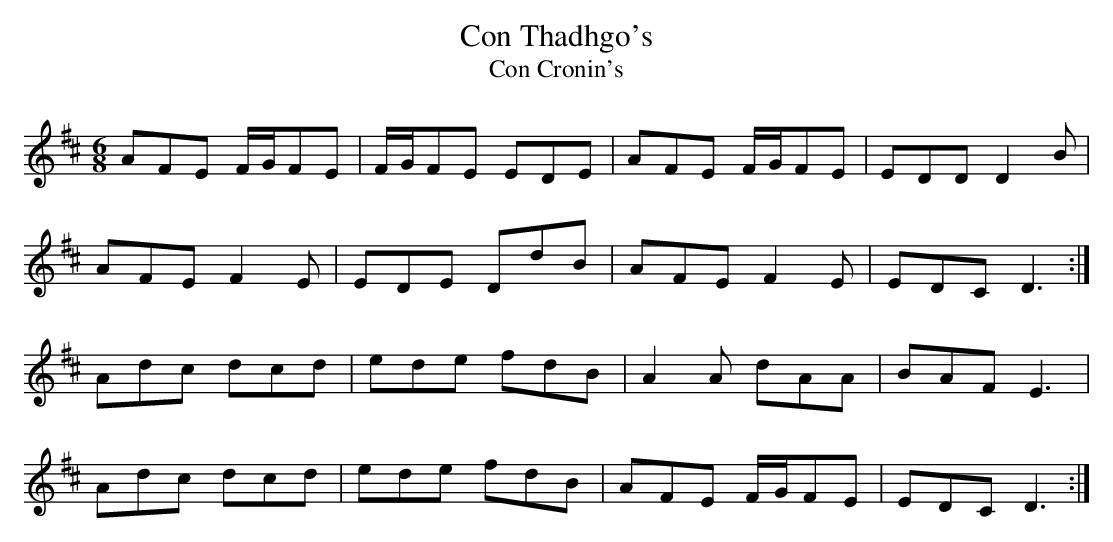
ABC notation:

X:1
T: Con Thadhgo's
T: Con Cronin's
L: 1/8
M: 6/8
K: D
AFE F/G/FE|F/G/FE EDE|AFE F/G/FE|EDD D2B|
AFE F2E|EDE DdB|AFE F2E|EDC D3 :|
Adc dcd|ede fdB|A2A dAA|BAF E3|
Adc dcd|ede fdB|AFE F/G/FE|EDC D3 :|
